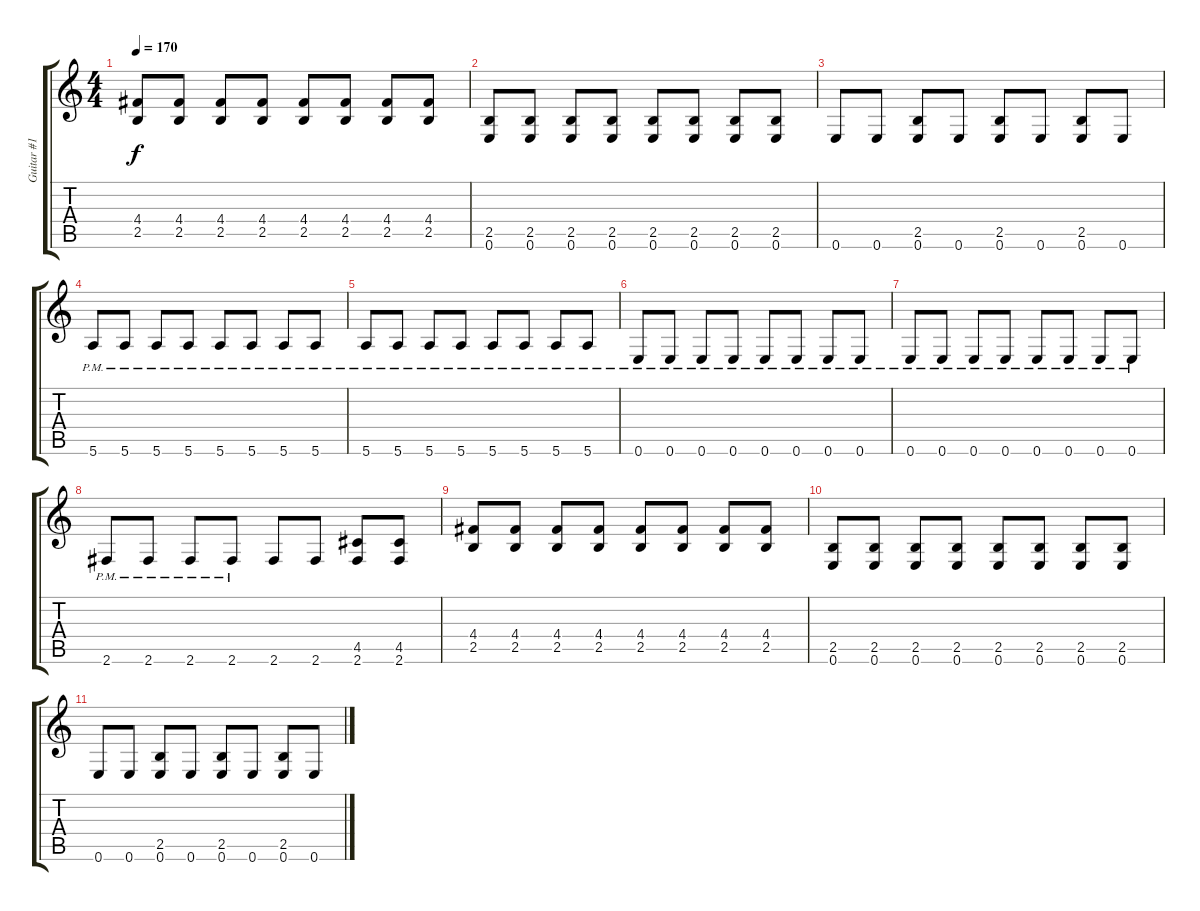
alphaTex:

\track ("Guitar #1" "Guitar #1") {instrument overdrivenguitar}
\staff {score tabs}
\tuning (E4 B3 G3 D3 A2 E2) {hide}
\ts (4 4)
\tempo 170
\clef g2
\ks c
(4.4 2.5).8{dy f} (4.4 2.5).8 (4.4 2.5).8 (4.4 2.5).8 (4.4 2.5).8 (4.4 2.5).8 (4.4 2.5).8 (4.4 2.5).8 |
(2.5 0.6).8 (2.5 0.6).8 (2.5 0.6).8 (2.5 0.6).8 (2.5 0.6).8 (2.5 0.6).8 (2.5 0.6).8 (2.5 0.6).8 |
0.6.8 0.6.8 (2.5 0.6).8 0.6.8 (2.5 0.6).8 0.6.8 (2.5 0.6).8 0.6.8 |
5.6{pm}.8 5.6{pm}.8 5.6{pm}.8 5.6{pm}.8 5.6{pm}.8 5.6{pm}.8 5.6{pm}.8 5.6{pm}.8 |
5.6{pm}.8 5.6{pm}.8 5.6{pm}.8 5.6{pm}.8 5.6{pm}.8 5.6{pm}.8 5.6{pm}.8 5.6{pm}.8 |
0.6{pm}.8 0.6{pm}.8 0.6{pm}.8 0.6{pm}.8 0.6{pm}.8 0.6{pm}.8 0.6{pm}.8 0.6{pm}.8 |
0.6{pm}.8 0.6{pm}.8 0.6{pm}.8 0.6{pm}.8 0.6{pm}.8 0.6{pm}.8 0.6{pm}.8 0.6{pm}.8 |
2.6{pm}.8 2.6{pm}.8 2.6{pm}.8 2.6{pm}.8 2.6.8 2.6.8 (4.5 2.6).8 (4.5 2.6).8 |
(4.4 2.5).8 (4.4 2.5).8 (4.4 2.5).8 (4.4 2.5).8 (4.4 2.5).8 (4.4 2.5).8 (4.4 2.5).8 (4.4 2.5).8 |
(2.5 0.6).8 (2.5 0.6).8 (2.5 0.6).8 (2.5 0.6).8 (2.5 0.6).8 (2.5 0.6).8 (2.5 0.6).8 (2.5 0.6).8 |
0.6.8 0.6.8 (2.5 0.6).8 0.6.8 (2.5 0.6).8 0.6.8 (2.5 0.6).8 0.6.8
